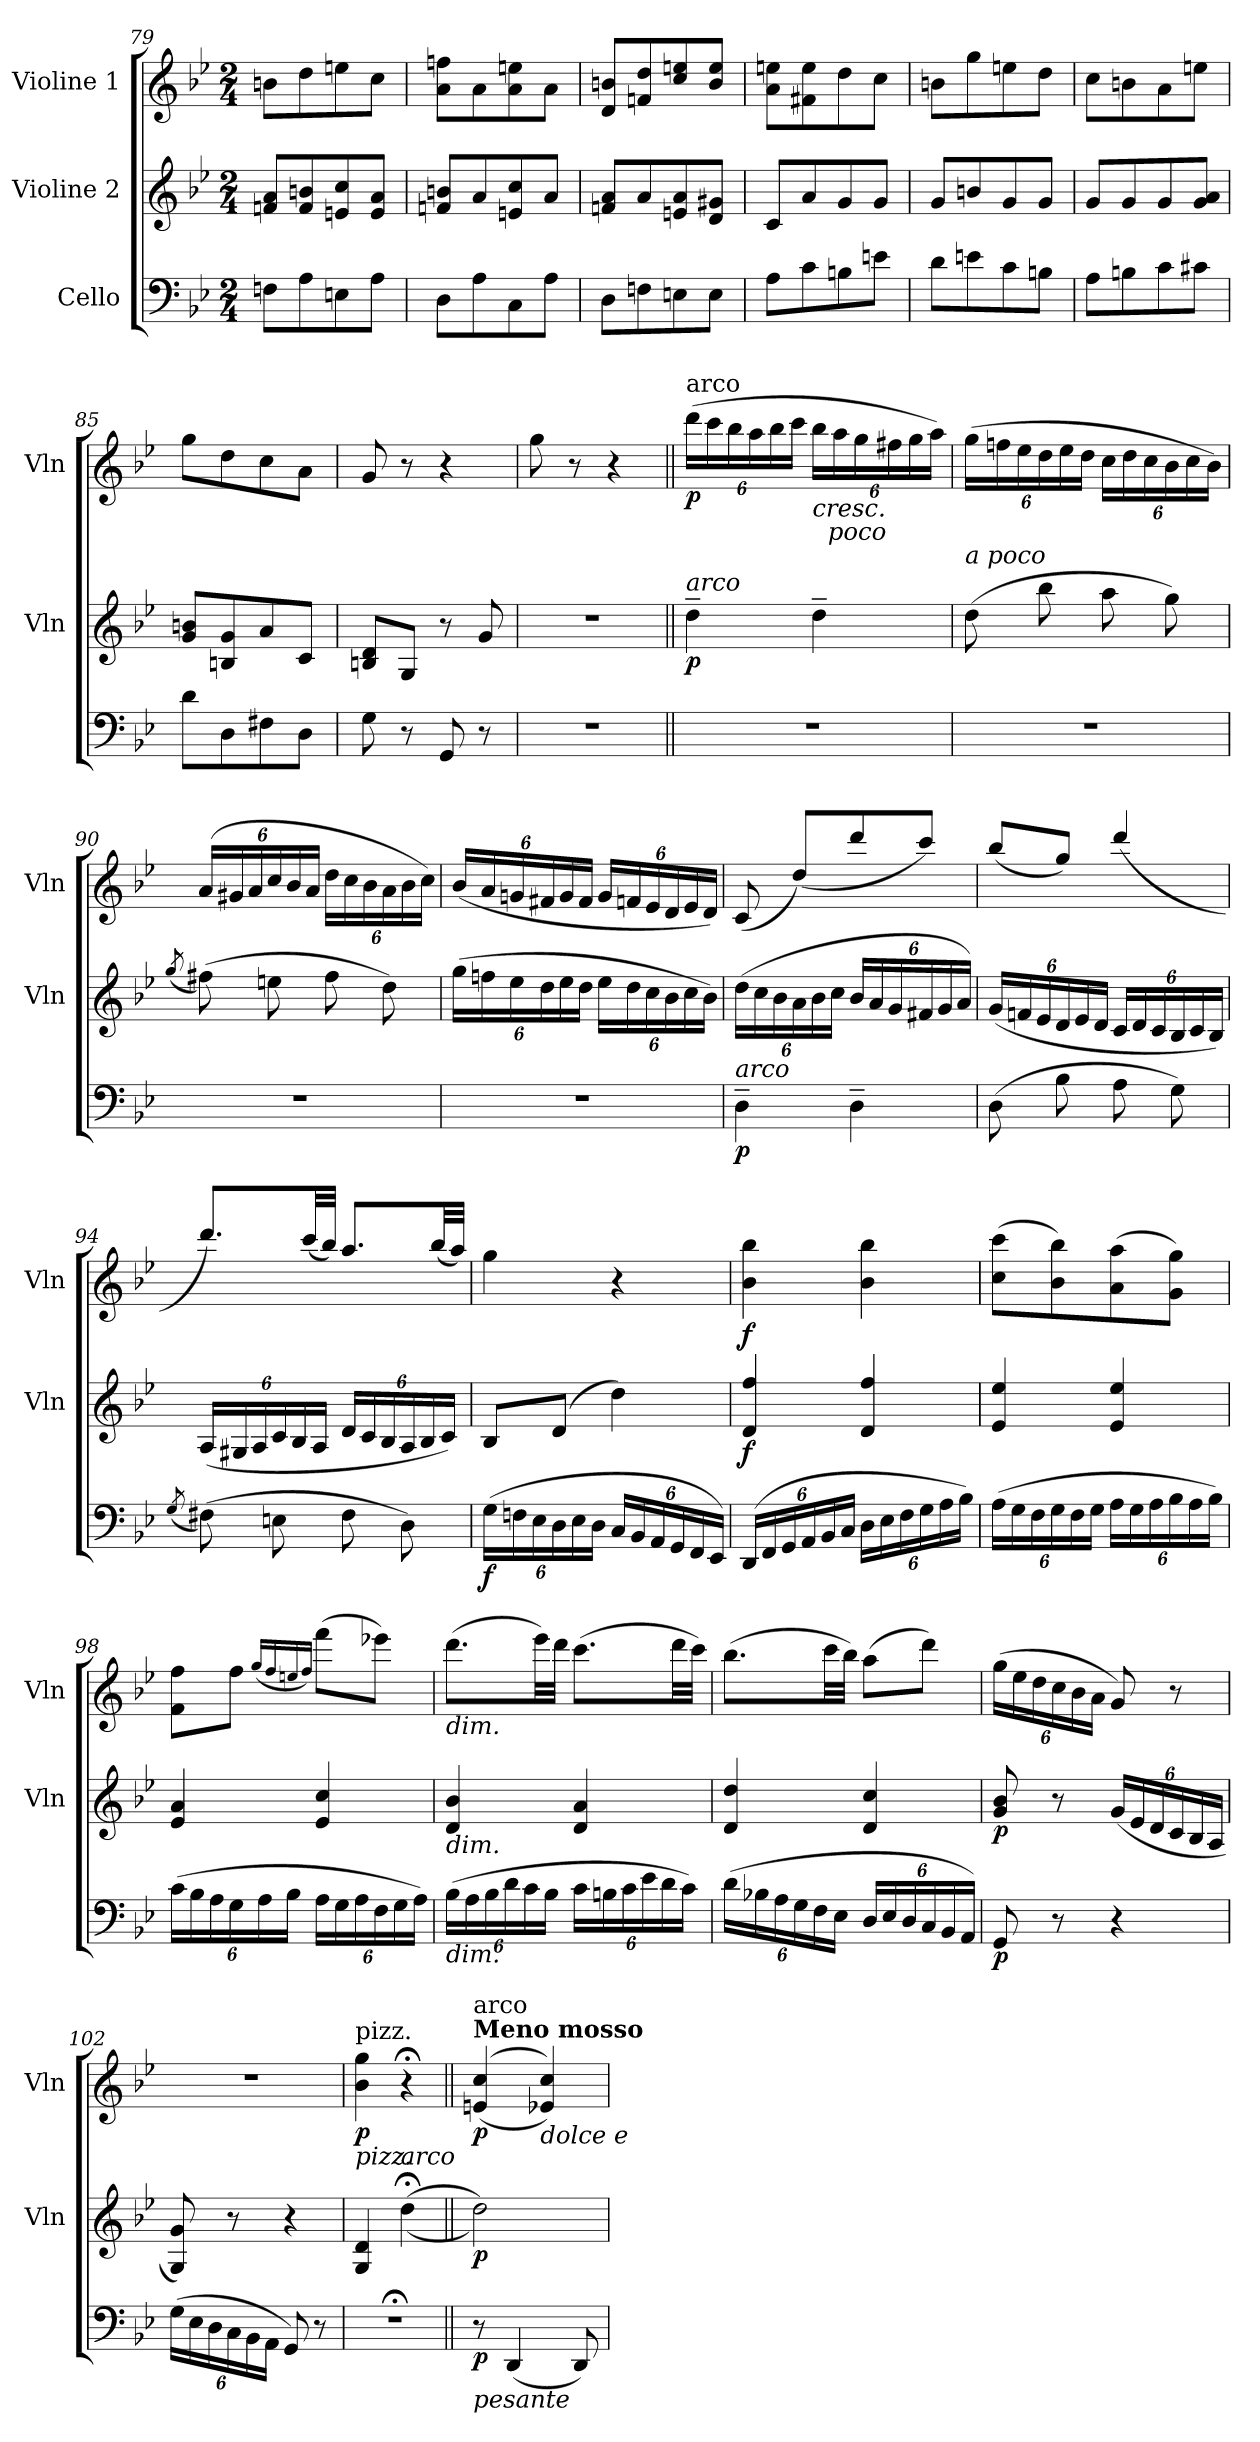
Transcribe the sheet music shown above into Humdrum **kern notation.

**kern	**dynam	**kern	**dynam	**kern	**dynam
*part3	*part3	*part2	*part2	*part1	*part1
*staff3	*staff3	*staff2	*staff2	*staff1	*staff1
*I"Cello	*	*I"Violine 2	*	*I"Violine 1	*
*	*	*I'Vln	*	*I'Vln	*
*clefF4	*	*clefG2	*	*clefG2	*
*k[b-e-]	*	*k[b-e-]	*	*k[b-e-]	*
*B-:	*	*B-:	*	*B-:	*
*M2/4	*	*M2/4	*	*M2/4	*
=79	=79	=79	=79	=79	=79
8FnL	.	8fn 8aL	.	8bL	.
8A	.	8f 8b	.	8dd	.
8E	.	8e 8cc	.	8ee	.
8AJ	.	8e 8aJ	.	8ccJ	.
=80	=80	=80	=80	=80	=80
8DL	.	8fn 8bL	.	8a 8ffnL	.
8A	.	8a	.	8a	.
8C	.	8e 8cc	.	8a 8ee	.
8AJ	.	8aJ	.	8aJ	.
=81	=81	=81	=81	=81	=81
8DL	.	8fn 8aL	.	8d 8bL	.
8Fn	.	8a	.	8fn 8dd	.
8E	.	8e 8a	.	8cc 8ee	.
8EJ	.	8d 8g#XJ	.	8b 8eeJ	.
=82	=82	=82	=82	=82	=82
8AL	.	8cL	.	8a 8eeL	.
8c	.	8a	.	8f#X 8ee	.
8B	.	8g	.	8dd	.
8eJ	.	8gJ	.	8ccJ	.
!!LO:LB:g=z
=83	=83	=83	=83	=83	=83
8dL	.	8gL	.	8bL	.
8e	.	8b	.	8gg	.
8c	.	8g	.	8ee	.
8BJ	.	8gJ	.	8ddJ	.
=84	=84	=84	=84	=84	=84
8AL	.	8gL	.	8ccL	.
8B	.	8g	.	8b	.
8c	.	8g	.	8a	.
8c#XJ	.	8g 8aJ	.	8eeJ	.
=85	=85	=85	=85	=85	=85
8dL	.	8g 8bL	.	8ggL	.
8D	.	8B 8g	.	8dd	.
8F#	.	8a	.	8cc	.
8DJ	.	8cJ	.	8aJ	.
=86	=86	=86	=86	=86	=86
8G	.	8B 8dL	.	8g	.
8r	.	8GJ	.	8r	.
8GG	.	8r	.	4r	.
8r	.	8g	.	.	.
=87	=87	=87	=87	=87	=87
2r	.	2r	.	8gg	.
.	.	.	.	8r	.
.	.	.	.	4r	.
=88||	=88||	=88||	=88||	=88||	=88||
!	!	!	!	!LO:TX:a:t=arco	!
!	!	!LO:TX:a:i:t=arco	!	!	!
!	!	!	!LO:DY:b	!	!LO:DY:b
2r	.	4dd~	p	(>24dddLL	p
.	.	.	.	24ccc	.
.	.	.	.	24bb-	.
.	.	.	.	24aa	.
.	.	.	.	24bb-	.
.	.	.	.	24cccJJ	.
!	!	!	!	!LO:TX:b:i:t=cresc.\n                  poco	!
.	.	4dd~	.	24bb-LL	.
.	.	.	.	24aa	.
.	.	.	.	24gg	.
.	.	.	.	24ff#X	.
.	.	.	.	24gg	.
.	.	.	.	24aaJJ)	.
!!LO:LB:g=z
=89	=89	=89	=89	=89	=89
!	!	!	!	!LO:TX:b:i:t=a poco	!
2r	.	(>8dd	.	(>24ggLL	.
.	.	.	.	24ffn	.
.	.	.	.	24ee-	.
.	.	8bb-	.	24dd	.
.	.	.	.	24ee-	.
.	.	.	.	24ddJJ	.
.	.	8aa	.	24ccLL	.
.	.	.	.	24dd	.
.	.	.	.	24cc	.
.	.	8gg)	.	24b-	.
.	.	.	.	24cc	.
.	.	.	.	24b-JJ)	.
=90	=90	=90	=90	=90	=90
.	.	(>8qgg/	.	.	.
2r	.	(>8ff#X)	.	(>24aLL	.
.	.	.	.	24g#X	.
.	.	.	.	24a	.
.	.	8een	.	24cc	.
.	.	.	.	24b-	.
.	.	.	.	24aJJ	.
.	.	8ff#	.	24ddLL	.
.	.	.	.	24cc	.
.	.	.	.	24b-	.
.	.	8dd)	.	24a	.
.	.	.	.	24b-	.
.	.	.	.	24ccJJ)	.
=91	=91	=91	=91	=91	=91
2r	.	(>24ggLL	.	(<24b-LL	.
.	.	24ffn	.	24a	.
.	.	24ee-	.	24gn	.
.	.	24dd	.	24f#X	.
.	.	24ee-	.	24g	.
.	.	24ddJJ	.	24f#JJ	.
.	.	24ee-LL	.	24gLL	.
.	.	24dd	.	24fn	.
.	.	24cc	.	24e-	.
.	.	24b-	.	24d	.
.	.	24cc	.	24e-	.
.	.	24b-JJ)	.	24dJJ)	.
!!LO:LB:g=z
=92	=92	=92	=92	=92	=92
!LO:TX:a:i:t=arco	!	!	!	!	!
!	!LO:DY:b	!	!	!	!
4D~	p	(<24ddLL	.	(<8c/	.
.	.	24cc	.	.	.
.	.	24b-	.	.	.
.	.	24a	.	(>8dd/L)	.
.	.	24b-	.	.	.
.	.	24ccJJ	.	.	.
4D~	.	24b-LL	.	8ddd/	.
.	.	24a	.	.	.
.	.	24g	.	.	.
.	.	24f#X	.	8ccc/J)	.
.	.	24g	.	.	.
.	.	24aJJ)	.	.	.
=93	=93	=93	=93	=93	=93
(>8D	.	(<24gLL	.	(>8bb-/L	.
.	.	24fn	.	.	.
.	.	24e-	.	.	.
8B-	.	24d	.	8gg/J)	.
.	.	24e-	.	.	.
.	.	24dJJ	.	.	.
8A	.	24cLL	.	(>4ddd/	.
.	.	24d	.	.	.
.	.	24c	.	.	.
8G)	.	24B-	.	.	.
.	.	24c	.	.	.
.	.	24B-JJ)	.	.	.
=94	=94	=94	=94	=94	=94
(<8qG/	.	.	.	.	.
(>8F#X)	.	(<24ALL	.	8.ddd/L)	.
.	.	24G#X	.	.	.
.	.	24A	.	.	.
8En	.	24c	.	.	.
.	.	24B-	.	.	.
.	.	.	.	(>32ccc/LL	.
.	.	24AJJ	.	.	.
.	.	.	.	32bb-/JJJ)	.
8F#	.	24dLL	.	8.aa/L	.
.	.	24c	.	.	.
.	.	24B-	.	.	.
8D)	.	24A	.	.	.
.	.	24B-	.	.	.
.	.	.	.	(>32bb-/LL	.
.	.	24cJJ)	.	.	.
.	.	.	.	32aa/JJJ)	.
!!LO:LB:g=z
=95	=95	=95	=95	=95	=95
!	!LO:DY:b	!	!	!	!
(<24GLL	f	8B-L	.	4gg	.
24Fn	.	.	.	.	.
24E-	.	.	.	.	.
24D	.	(<8dJ	.	.	.
24E-	.	.	.	.	.
24DJJ	.	.	.	.	.
24CLL	.	4dd)	.	4r	.
24BB-	.	.	.	.	.
24AA	.	.	.	.	.
24GG	.	.	.	.	.
24FF	.	.	.	.	.
24EE-JJ)	.	.	.	.	.
=96	=96	=96	=96	=96	=96
!	!	!	!LO:DY:b	!	!LO:DY:b
(<24DDLL	.	4d 4ff	f	4b- 4bb-	f
24FF	.	.	.	.	.
24GG	.	.	.	.	.
24AA	.	.	.	.	.
24BB-	.	.	.	.	.
24CJJ	.	.	.	.	.
24DLL	.	4d 4ff	.	4b- 4bb-	.
24E-	.	.	.	.	.
24F	.	.	.	.	.
24G	.	.	.	.	.
24A	.	.	.	.	.
24B-JJ)	.	.	.	.	.
=97	=97	=97	=97	=97	=97
(>24ALL	.	4e- 4ee-	.	(>8cc 8cccL	.
24G	.	.	.	.	.
24F	.	.	.	.	.
24G	.	.	.	8b- 8bb-)	.
24F	.	.	.	.	.
24GJJ	.	.	.	.	.
24ALL	.	4e- 4ee-	.	(>8a 8aa	.
24G	.	.	.	.	.
24A	.	.	.	.	.
24B-	.	.	.	8g 8ggJ)	.
24A	.	.	.	.	.
24B-JJ)	.	.	.	.	.
!!LO:LB:g=z
=98	=98	=98	=98	=98	=98
(>24cLL	.	4e- 4a	.	8f 8ffL	.
24B-	.	.	.	.	.
24A	.	.	.	.	.
24G	.	.	.	8ffJ	.
24A	.	.	.	.	.
24B-JJ	.	.	.	.	.
.	.	.	.	(>16qggLL	.
.	.	.	.	16qff	.
.	.	.	.	16qeen	.
.	.	.	.	16qffJJ)	.
24ALL	.	4e- 4cc	.	(>8fffL	.
24G	.	.	.	.	.
24A	.	.	.	.	.
24F	.	.	.	8eee-XJ)	.
24G	.	.	.	.	.
24AJJ)	.	.	.	.	.
=99	=99	=99	=99	=99	=99
!	!	!	!	!LO:TX:b:i:t=dim.	!
!	!	!LO:TX:b:i:t=dim.	!	!	!
!LO:TX:b:i:t=dim.	!	!	!	!	!
(>24B-LL	.	4d 4b-	.	(>8.dddL	.
24A	.	.	.	.	.
24B-	.	.	.	.	.
24d	.	.	.	.	.
24c	.	.	.	.	.
.	.	.	.	32eee-LL)	.
24B-JJ	.	.	.	.	.
.	.	.	.	32dddJJJ	.
24cLL	.	4d 4a	.	(>8.cccL	.
24Bn	.	.	.	.	.
24c	.	.	.	.	.
24e-	.	.	.	.	.
24d	.	.	.	.	.
.	.	.	.	32dddLL	.
24cJJ)	.	.	.	.	.
.	.	.	.	32cccJJJ)	.
=100	=100	=100	=100	=100	=100
(>24dLL	.	4d 4dd	.	(>8.bb-L	.
24B-X	.	.	.	.	.
24A	.	.	.	.	.
24G	.	.	.	.	.
24F	.	.	.	.	.
.	.	.	.	32cccLL	.
24E-JJ	.	.	.	.	.
.	.	.	.	32bb-JJJ)	.
24DLL	.	4d 4cc	.	(>8aaL	.
24E-	.	.	.	.	.
24D	.	.	.	.	.
24C	.	.	.	8dddJ)	.
24BB-	.	.	.	.	.
24AAJJ)	.	.	.	.	.
!!LO:LB:g=z
=101	=101	=101	=101	=101	=101
!	!LO:DY:b	!	!LO:DY:b	!	!
8GG	p	8g 8b-	p	(>24ggLL	.
.	.	.	.	24ee-	.
.	.	.	.	24dd	.
8r	.	8r	.	24cc	.
.	.	.	.	24b-	.
.	.	.	.	24aJJ	.
4r	.	(<24gLL	.	8g)	.
.	.	24e-	.	.	.
.	.	24d	.	.	.
.	.	24c	.	8r	.
.	.	24B-	.	.	.
.	.	24AJJ	.	.	.
=102	=102	=102	=102	=102	=102
(>24GLL	.	8G 8g)	.	2r	.
24E-	.	.	.	.	.
24D	.	.	.	.	.
24C	.	8r	.	.	.
24BB-	.	.	.	.	.
24AAJJ	.	.	.	.	.
8GG)	.	4r	.	.	.
8r	.	.	.	.	.
=103	=103	=103	=103	=103	=103
!	!	!	!	!LO:TX:a:t=pizz.	!
!	!	!LO:TX:a:i:t=pizz.	!	!	!
!	!	!	!	!	!LO:DY:b
2r;<	.	4G 4d	.	4b- 4gg	p
!	!	!LO:TX:a:i:t=arco	!	!	!
.	.	(>(>4dd;<	.	4r;<	.
=104||	=104||	=104||	=104||	=104||	=104||
!	!	!	!	!LO:TX:a:B:t=Meno mosso	!
!	!	!	!	!LO:TX:a:t=arco	!
!LO:TX:b:i:t=pesante	!	!	!	!	!
!	!LO:DY:b	!	!LO:DY:b	!	!LO:DY:b
8r	p	2dd))	p	(<(>4e 4cc	p
(<4DD	.	.	.	.	.
!	!	!	!	!LO:TX:b:i:t=dolce e	!
.	.	.	.	4e-X 4cc))	.
8DD)	.	.	.	.	.
=	=	=	=	=	=
*-	*-	*-	*-	*-	*-
